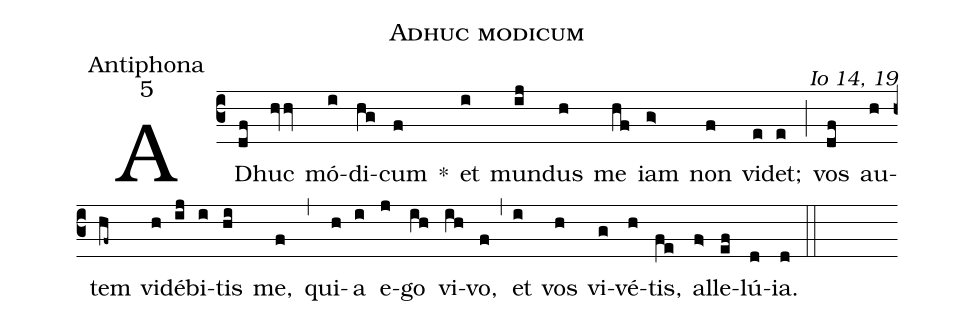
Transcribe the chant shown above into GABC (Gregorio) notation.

name:Adhuc modicum;
office-part:Antiphona;
mode:5;
commentary:Io 14, 19;
%%
(c3) AD(df)huc(hvv) mó(i)di(hg)cum(f) *() et(i) mun(ij)dus(h) me(hf) iam(g>) non(f) vi(e)det;(e) (;) vos(df) au(h)tem(hf~) vi(h)dé(ij)bi(i)tis(hi) me,(f) (,) qui(h)a(i) e(j)go(ih) vi(ih)vo,(f) (,) et(i) vos(h) vi(g)vé(h)tis,(fe) al(f>)le(ef)lú(d)ia.(d) (::)
